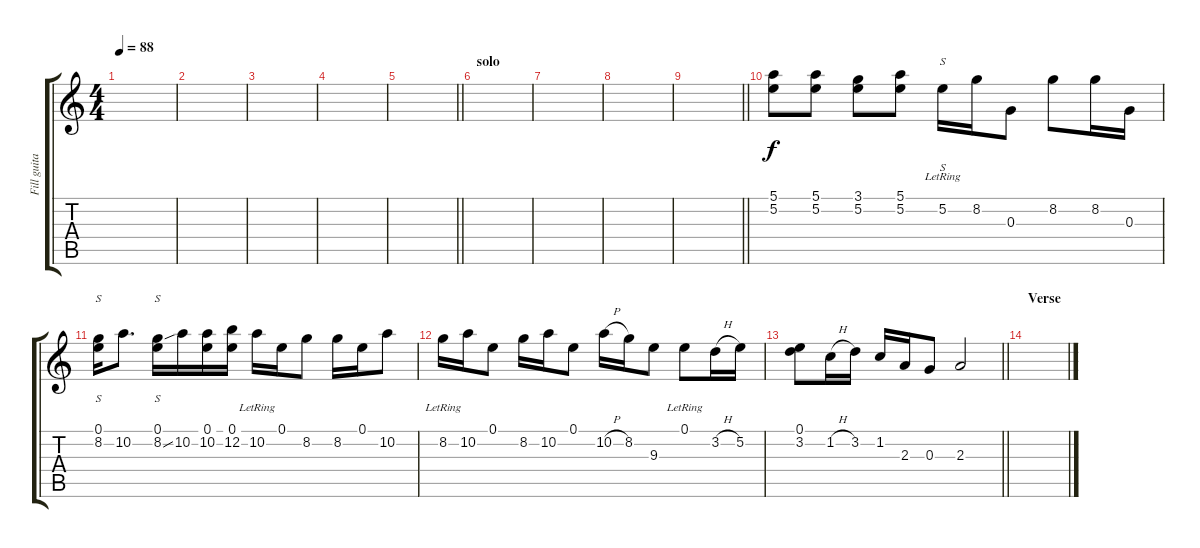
\track ("Fill guitar" "Fill guita") {instrument overdrivenguitar}
\staff {score tabs}
\tuning (E4 B3 G3 D3 A2 E2) {hide}
\ts (4 4)
\tempo 88
\clef g2
\ks c
|
|
|
|
\barLineRight lightlight
|
\section ("" "solo")
|
|
|
\barLineRight lightlight
|
(5.1 5.2).8 (5.1 5.2).8 (3.1 5.2).8 (5.1 5.2).8 5.2{lr}.16{s} 8.2.16 0.3.8 8.2.8 8.2.16 0.3.16 |
(0.1 8.2).16{s} 10.2.8{d} (0.1 8.2{ss}).16{s} 10.2.16 (0.1 10.2).16 (0.1 12.2).16 10.2{lr}.16 0.1.16 8.2.8 8.2.16 0.1.16 10.2.8 |
8.2{lr}.16 10.2.16 0.1.8 8.2.16 10.2.16 0.1.8 10.2{h}.16 8.2.16 9.3.8 0.1{lr}.8 3.2{h}.16 5.2.16 |
\barLineRight lightlight
(0.1 3.2).8 1.2{h}.16 3.2.16 1.2.16 2.3.16 0.3.8 2.3.2 |
\section ("" "Verse")
